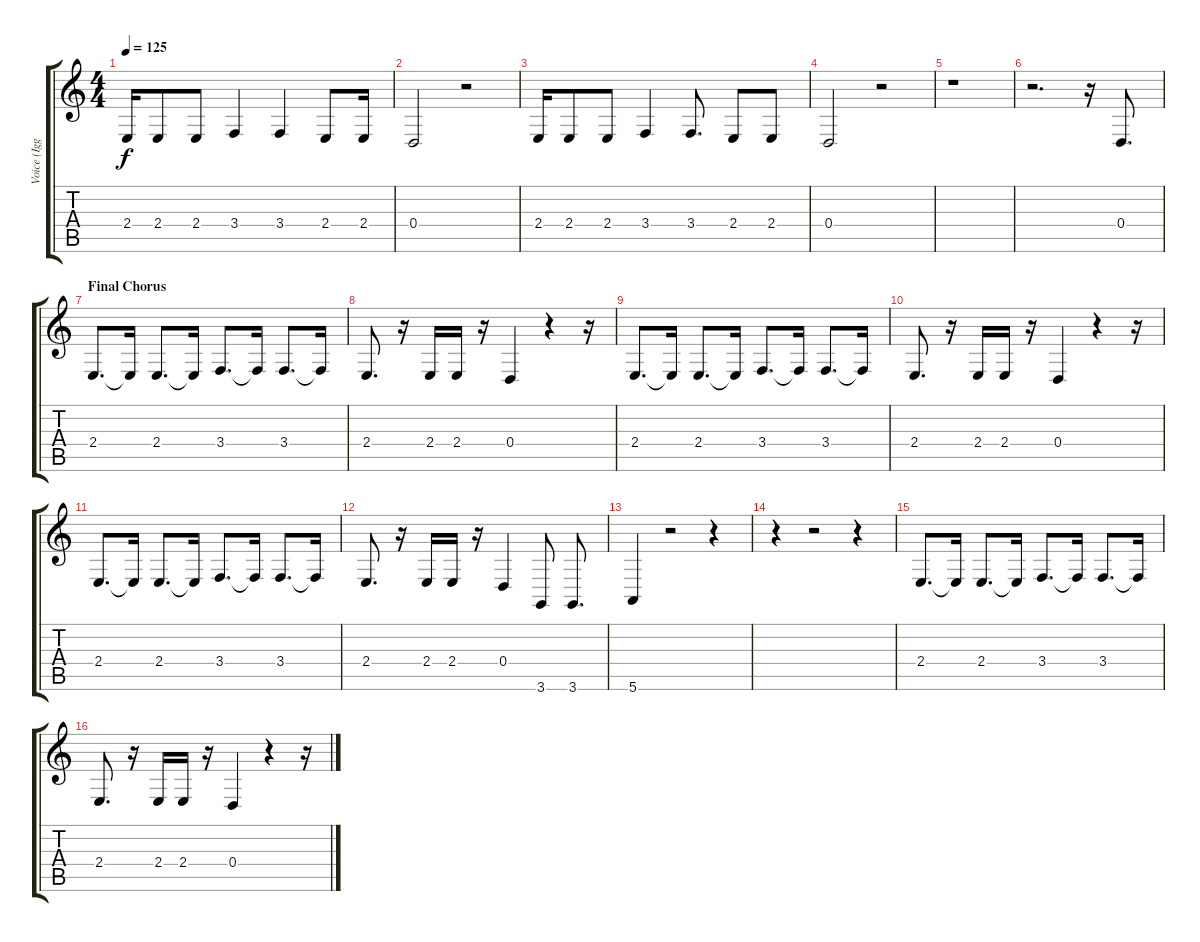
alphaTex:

\track ("Voice (Iggy)" "Voice (Igg") {instrument flute}
\staff {score tabs}
\tuning (E4 B3 G3 D3 A2 E2) {hide}
\ts (4 4)
\tempo 125
\clef g2
\ks c
2.4.16{dy f} 2.4.8 2.4.8 3.4.4 3.4.4 2.4.8 2.4.16 |
0.4.2 r.2 |
2.4.16 2.4.8 2.4.8 3.4.4 3.4.8{d} 2.4.8 2.4.8 |
0.4.2 r.2 |
r.1 |
r.2{d} r.16 0.4.8{d} |
\section ("" "Final Chorus")
2.4.8{d} 2.4{t}.16 2.4.8{d} 2.4{t}.16 3.4.8{d} 3.4{t}.16 3.4.8{d} 3.4{t}.16 |
2.4.8{d} r.16 2.4.16 2.4.16 r.16 0.4.4 r.4 r.16 |
2.4.8{d} 2.4{t}.16 2.4.8{d} 2.4{t}.16 3.4.8{d} 3.4{t}.16 3.4.8{d} 3.4{t}.16 |
2.4.8{d} r.16 2.4.16 2.4.16 r.16 0.4.4 r.4 r.16 |
2.4.8{d} 2.4{t}.16 2.4.8{d} 2.4{t}.16 3.4.8{d} 3.4{t}.16 3.4.8{d} 3.4{t}.16 |
2.4.8{d} r.16 2.4.16 2.4.16 r.16 0.4.4 3.6.8 3.6.8{d} |
5.6.4 r.2 r.4 |
r.4 r.2 r.4 |
2.4.8{d} 2.4{t}.16 2.4.8{d} 2.4{t}.16 3.4.8{d} 3.4{t}.16 3.4.8{d} 3.4{t}.16 |
2.4.8{d} r.16 2.4.16 2.4.16 r.16 0.4.4 r.4 r.16
